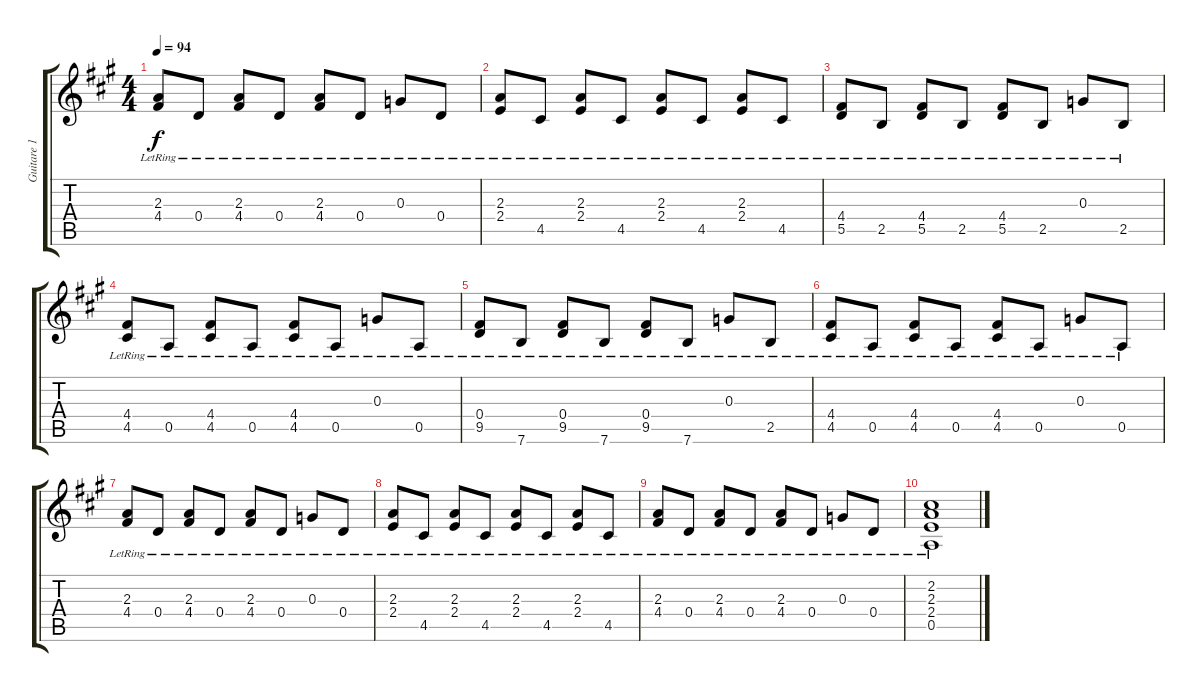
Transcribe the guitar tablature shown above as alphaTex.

\track ("Guitare 1" "Guitare 1") {instrument acousticguitarnylon}
\staff {score tabs}
\tuning (E4 B3 G3 D3 A2 E2) {hide}
\ts (4 4)
\tempo 94
\clef g2
\ks a
(2.3{lr} 4.4{lr}).8{dy f} 0.4{lr}.8 (2.3{lr} 4.4{lr}).8 0.4{lr}.8 (2.3{lr} 4.4{lr}).8 0.4{lr}.8 0.3{lr}.8 0.4{lr}.8 |
(2.3{lr} 2.4{lr}).8 4.5{lr}.8 (2.3{lr} 2.4{lr}).8 4.5{lr}.8 (2.3{lr} 2.4{lr}).8 4.5{lr}.8 (2.3{lr} 2.4{lr}).8 4.5{lr}.8 |
(4.4{lr} 5.5{lr}).8 2.5{lr}.8 (4.4{lr} 5.5{lr}).8 2.5{lr}.8 (4.4{lr} 5.5{lr}).8 2.5{lr}.8 0.3{lr}.8 2.5{lr}.8 |
(4.4{lr} 4.5{lr}).8 0.5{lr}.8 (4.4{lr} 4.5{lr}).8 0.5{lr}.8 (4.4{lr} 4.5{lr}).8 0.5{lr}.8 0.3{lr}.8 0.5{lr}.8 |
(0.4{lr} 9.5{lr}).8 7.6{lr}.8 (0.4{lr} 9.5{lr}).8 7.6{lr}.8 (0.4{lr} 9.5{lr}).8 7.6{lr}.8 0.3{lr}.8 2.5{lr}.8 |
(4.4{lr} 4.5{lr}).8 0.5{lr}.8 (4.4{lr} 4.5{lr}).8 0.5{lr}.8 (4.4{lr} 4.5{lr}).8 0.5{lr}.8 0.3{lr}.8 0.5{lr}.8 |
(2.3{lr} 4.4{lr}).8 0.4{lr}.8 (2.3{lr} 4.4{lr}).8 0.4{lr}.8 (2.3{lr} 4.4{lr}).8 0.4{lr}.8 0.3{lr}.8 0.4{lr}.8 |
(2.3{lr} 2.4{lr}).8 4.5{lr}.8 (2.3{lr} 2.4{lr}).8 4.5{lr}.8 (2.3{lr} 2.4{lr}).8 4.5{lr}.8 (2.3{lr} 2.4{lr}).8 4.5{lr}.8 |
(2.3{lr} 4.4{lr}).8 0.4{lr}.8 (2.3{lr} 4.4{lr}).8 0.4{lr}.8 (2.3{lr} 4.4{lr}).8 0.4{lr}.8 0.3{lr}.8 0.4{lr}.8 |
(2.2{lr} 2.3{lr} 2.4{lr} 0.5{lr}).1
